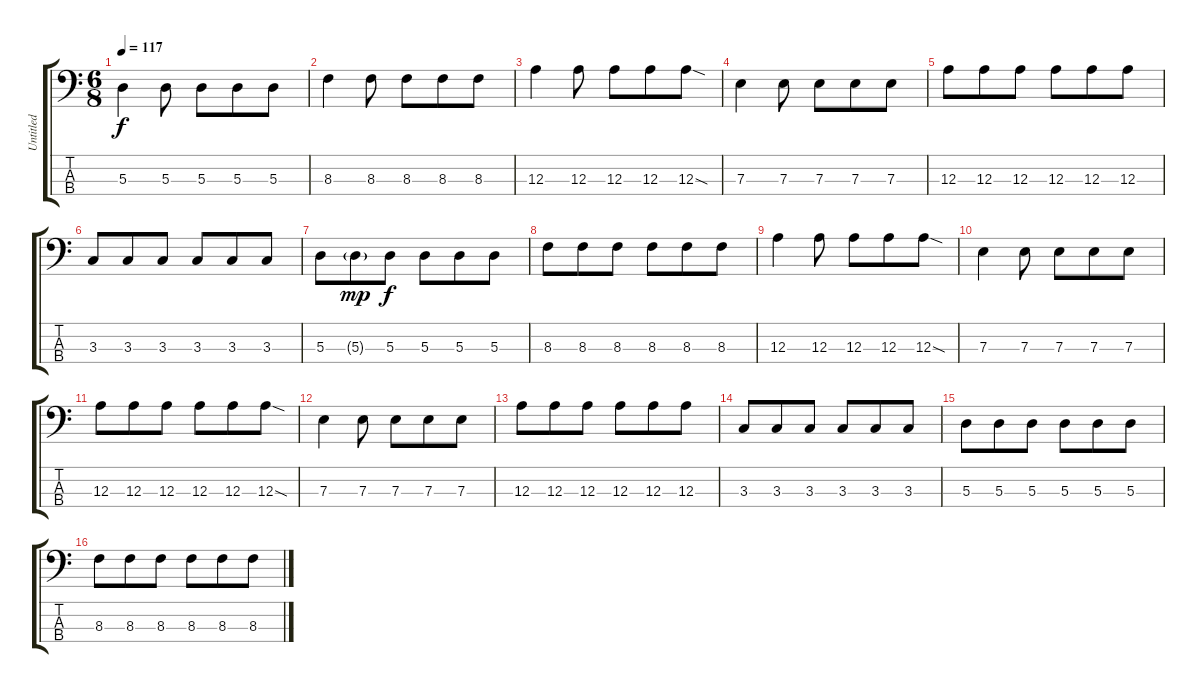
\track ("Untitled" "Untitled") {instrument electricbassfinger}
\staff {score tabs}
\tuning (G2 D2 A1 E1) {hide}
\ts (6 8)
\tempo 117
\clef f4
\ks c
5.3.4{dy f} 5.3.8 5.3.8 5.3.8 5.3.8 |
8.3.4 8.3.8 8.3.8 8.3.8 8.3.8 |
12.3.4 12.3.8 12.3.8 12.3.8 12.3{sod}.8 |
7.3.4 7.3.8 7.3.8 7.3.8 7.3.8 |
12.3.8 12.3.8 12.3.8 12.3.8 12.3.8 12.3.8 |
3.3.8 3.3.8 3.3.8 3.3.8 3.3.8 3.3.8 |
5.3.8 5.3{g}.8{dy mp} 5.3.8{dy f} 5.3.8 5.3.8 5.3.8 |
8.3.8 8.3.8 8.3.8 8.3.8 8.3.8 8.3.8 |
12.3.4 12.3.8 12.3.8 12.3.8 12.3{sod}.8 |
7.3.4 7.3.8 7.3.8 7.3.8 7.3.8 |
12.3.8 12.3.8 12.3.8 12.3.8 12.3.8 12.3{sod}.8 |
7.3.4 7.3.8 7.3.8 7.3.8 7.3.8 |
12.3.8 12.3.8 12.3.8 12.3.8 12.3.8 12.3.8 |
3.3.8 3.3.8 3.3.8 3.3.8 3.3.8 3.3.8 |
5.3.8 5.3.8 5.3.8 5.3.8 5.3.8 5.3.8 |
8.3.8 8.3.8 8.3.8 8.3.8 8.3.8 8.3.8
